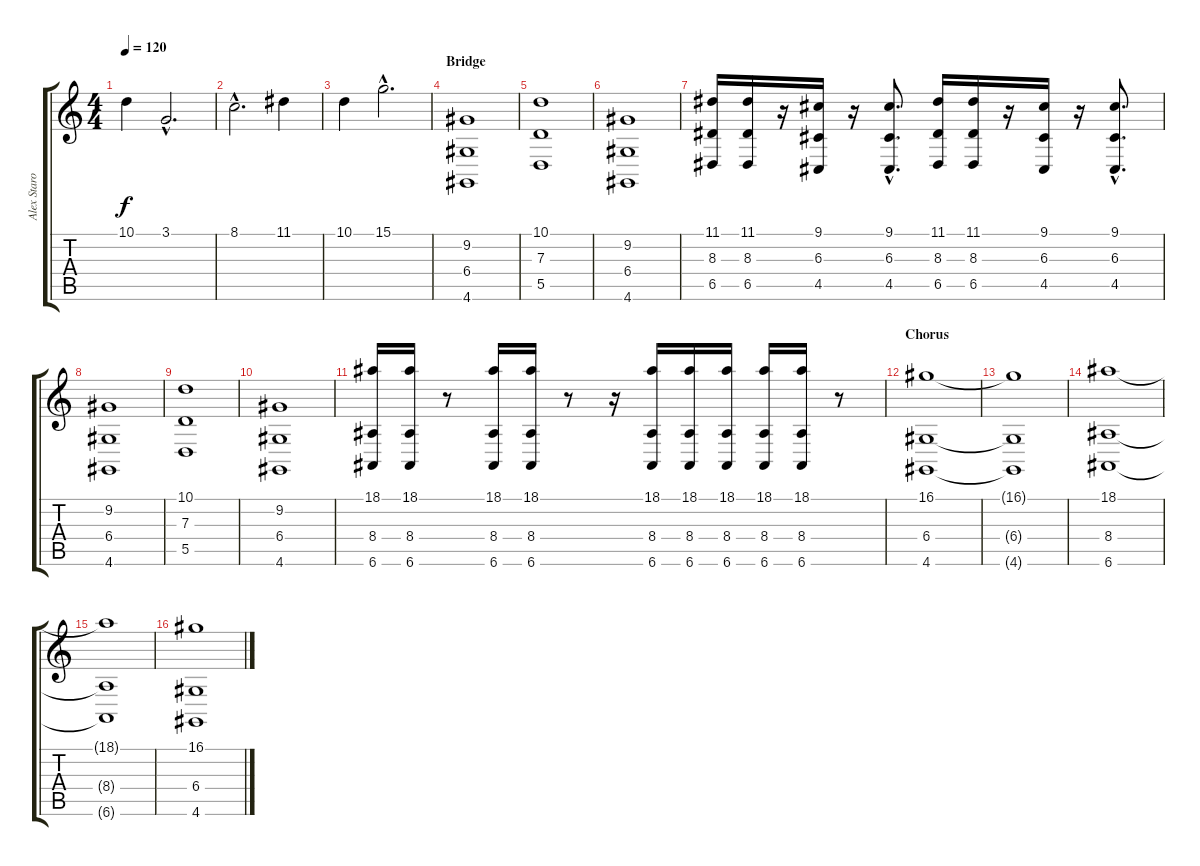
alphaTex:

\track ("Alex Staropoli - String Ensemble" "Alex Staro") {instrument stringensemble2}
\staff {score tabs}
\tuning (E4 B3 G3 D3 A2 E2) {hide}
\ts (4 4)
\tempo 120
\clef g2
\ks c
10.1.4{dy f} 3.1{hac}.2{d} |
8.1{hac}.2{d} 11.1.4 |
10.1.4 15.1{hac}.2{d} |
\section ("" "Bridge")
(9.2 6.4 4.6).1 |
(10.1 7.3 5.5).1 |
(9.2 6.4 4.6).1 |
(11.1 8.3 6.5).16 (11.1 8.3 6.5).16 r.16 (9.1 6.3 4.5).16 r.16 (9.1{hac} 6.3{hac} 4.5{hac}).8{d} (11.1 8.3 6.5).16 (11.1 8.3 6.5).16 r.16 (9.1 6.3 4.5).16 r.16 (9.1{hac} 6.3{hac} 4.5{hac}).8{d} |
(9.2 6.4 4.6).1 |
(10.1 7.3 5.5).1 |
(9.2 6.4 4.6).1 |
(18.1 8.4 6.6).16 (18.1 8.4 6.6).16 r.8 (18.1 8.4 6.6).16 (18.1 8.4 6.6).16 r.8 r.16 (18.1 8.4 6.6).16 (18.1 8.4 6.6).16 (18.1 8.4 6.6).16 (18.1 8.4 6.6).16 (18.1 8.4 6.6).16 r.8 |
\section ("" "Chorus")
(16.1 6.4 4.6).1 |
(16.1{t} 6.4{t} 4.6{t}).1 |
(18.1 8.4 6.6).1 |
(18.1{t} 8.4{t} 6.6{t}).1 |
(16.1 6.4 4.6).1
